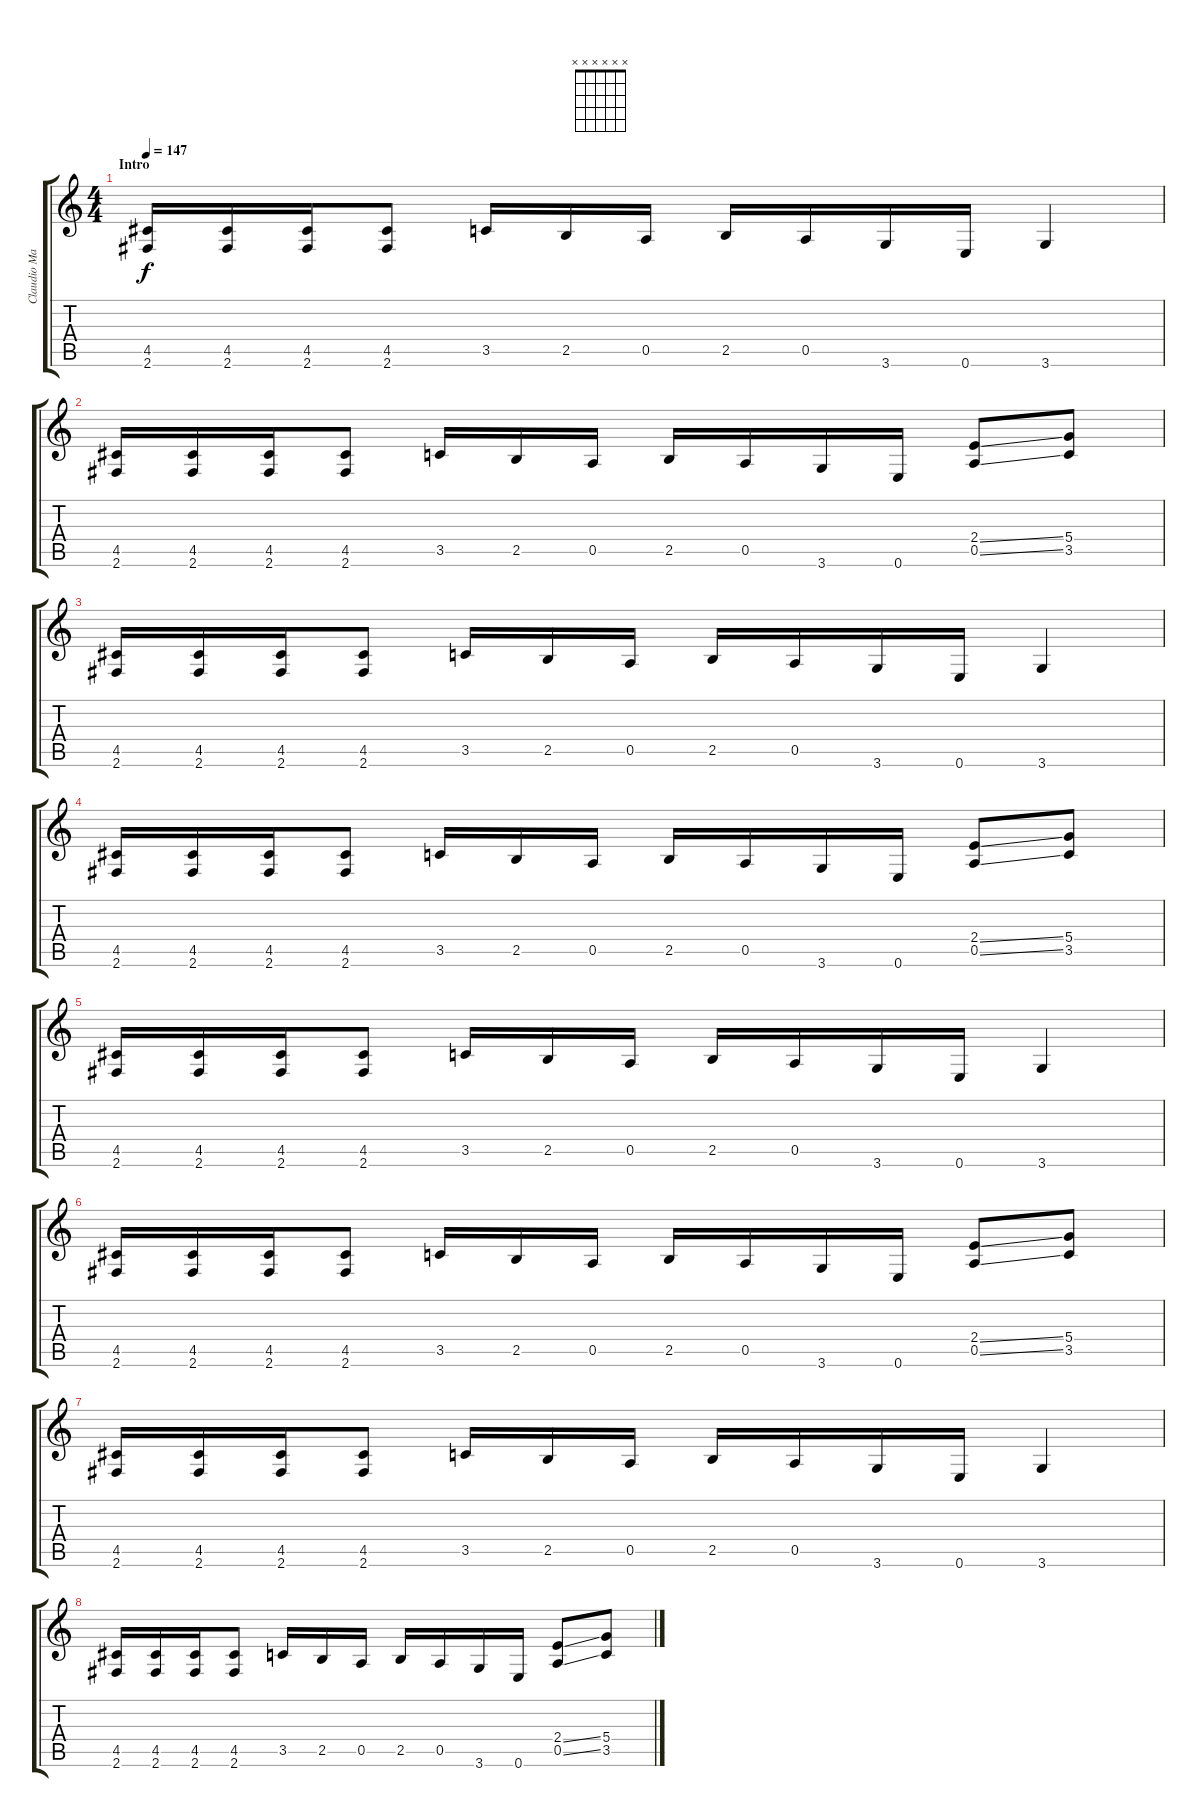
\track ("Claudio Marciello (Gtr 1)" "Claudio Ma") {instrument distortionguitar}
\staff {score tabs}
\tuning (E4 B3 G3 D3 A2 E2) {hide}
\chord ("" x x x x x x) {firstfret 0}
\ts (4 4)
\section ("" "Intro")
\tempo 147
\clef g2
\ks c
(4.5 2.6).16{ch "" dy f instrument distortionguitar} (4.5 2.6).16 (4.5 2.6).16 (4.5 2.6).8 3.5.16 2.5.16 0.5.16 2.5.16 0.5.16 3.6.16 0.6.16 3.6.4 |
(4.5 2.6).16 (4.5 2.6).16 (4.5 2.6).16 (4.5 2.6).8 3.5.16 2.5.16 0.5.16 2.5.16 0.5.16 3.6.16 0.6.16 (2.4{ss} 0.5{ss}).8 (5.4 3.5).8 |
(4.5 2.6).16 (4.5 2.6).16 (4.5 2.6).16 (4.5 2.6).8 3.5.16 2.5.16 0.5.16 2.5.16 0.5.16 3.6.16 0.6.16 3.6.4 |
(4.5 2.6).16 (4.5 2.6).16 (4.5 2.6).16 (4.5 2.6).8 3.5.16 2.5.16 0.5.16 2.5.16 0.5.16 3.6.16 0.6.16 (2.4{ss} 0.5{ss}).8 (5.4 3.5).8 |
(4.5 2.6).16 (4.5 2.6).16 (4.5 2.6).16 (4.5 2.6).8 3.5.16 2.5.16 0.5.16 2.5.16 0.5.16 3.6.16 0.6.16 3.6.4 |
(4.5 2.6).16 (4.5 2.6).16 (4.5 2.6).16 (4.5 2.6).8 3.5.16 2.5.16 0.5.16 2.5.16 0.5.16 3.6.16 0.6.16 (2.4{ss} 0.5{ss}).8 (5.4 3.5).8 |
(4.5 2.6).16 (4.5 2.6).16 (4.5 2.6).16 (4.5 2.6).8 3.5.16 2.5.16 0.5.16 2.5.16 0.5.16 3.6.16 0.6.16 3.6.4 |
(4.5 2.6).16 (4.5 2.6).16 (4.5 2.6).16 (4.5 2.6).8 3.5.16 2.5.16 0.5.16 2.5.16 0.5.16 3.6.16 0.6.16 (2.4{ss} 0.5{ss}).8 (5.4 3.5).8
